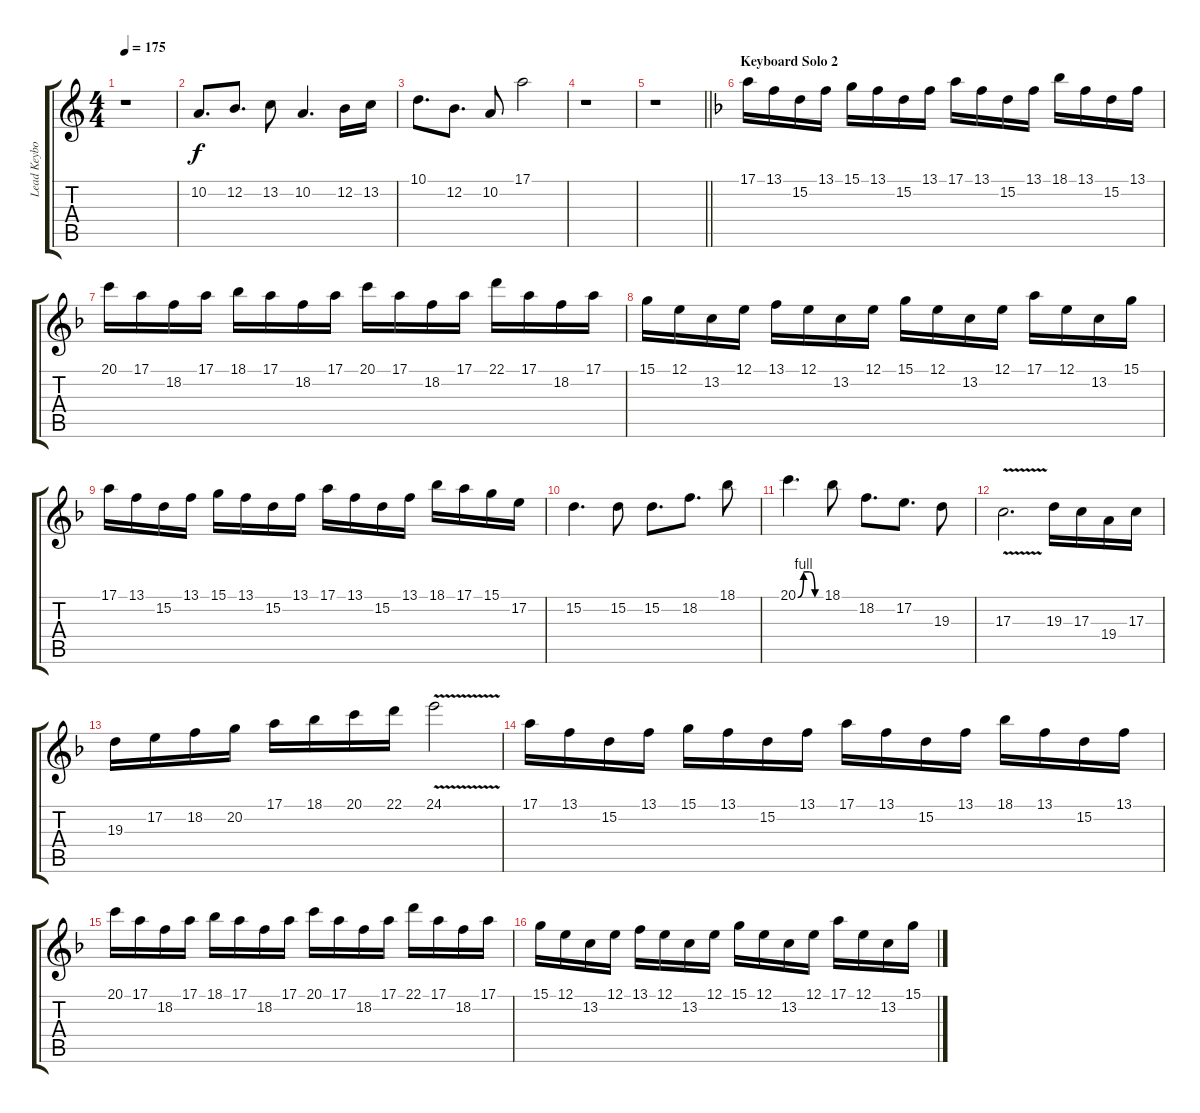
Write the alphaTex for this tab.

\track ("Lead Keyboard 2: Juha Mäenpää" "Lead Keybo") {instrument brasssection}
\staff {score tabs}
\tuning (E4 B3 G3 D3 A2 E2) {hide}
\ts (4 4)
\tempo 175
\clef g2
\ks aminor
r.1{dy f} |
10.2.8{d instrument lead2sawtooth} 12.2.8{d} 13.2.8 10.2.4{d} 12.2.16 13.2.16 |
10.1.8{d} 12.2.8{d} 10.2.8 17.1.2 |
r.1 |
\barLineRight lightlight
r.1 |
\section ("" "Keyboard Solo 2")
\ks dminor
17.1.16 13.1.16 15.2.16 13.1.16 15.1.16 13.1.16 15.2.16 13.1.16 17.1.16 13.1.16 15.2.16 13.1.16 18.1.16 13.1.16 15.2.16 13.1.16 |
20.1.16 17.1.16 18.2.16 17.1.16 18.1.16 17.1.16 18.2.16 17.1.16 20.1.16 17.1.16 18.2.16 17.1.16 22.1.16 17.1.16 18.2.16 17.1.16 |
15.1.16 12.1.16 13.2.16 12.1.16 13.1.16 12.1.16 13.2.16 12.1.16 15.1.16 12.1.16 13.2.16 12.1.16 17.1.16 12.1.16 13.2.16 15.1.16 |
17.1.16 13.1.16 15.2.16 13.1.16 15.1.16 13.1.16 15.2.16 13.1.16 17.1.16 13.1.16 15.2.16 13.1.16 18.1.16 17.1.16 15.1.16 17.2.16 |
15.2.4{d} 15.2.8 15.2.8{d} 18.2.8{d} 18.1.8 |
20.1{be (custom 0 0 15 4 30 4 45 0 60 0)}.4{d} 18.1.8 18.2.8{d} 17.2.8{d} 19.3.8 |
17.3{v}.2{d} 19.3.16 17.3.16 19.4.16 17.3.16 |
19.3.16 17.2.16 18.2.16 20.2.16 17.1.16 18.1.16 20.1.16 22.1.16 24.1{v}.2 |
17.1.16 13.1.16 15.2.16 13.1.16 15.1.16 13.1.16 15.2.16 13.1.16 17.1.16 13.1.16 15.2.16 13.1.16 18.1.16 13.1.16 15.2.16 13.1.16 |
20.1.16 17.1.16 18.2.16 17.1.16 18.1.16 17.1.16 18.2.16 17.1.16 20.1.16 17.1.16 18.2.16 17.1.16 22.1.16 17.1.16 18.2.16 17.1.16 |
15.1.16 12.1.16 13.2.16 12.1.16 13.1.16 12.1.16 13.2.16 12.1.16 15.1.16 12.1.16 13.2.16 12.1.16 17.1.16 12.1.16 13.2.16 15.1.16
